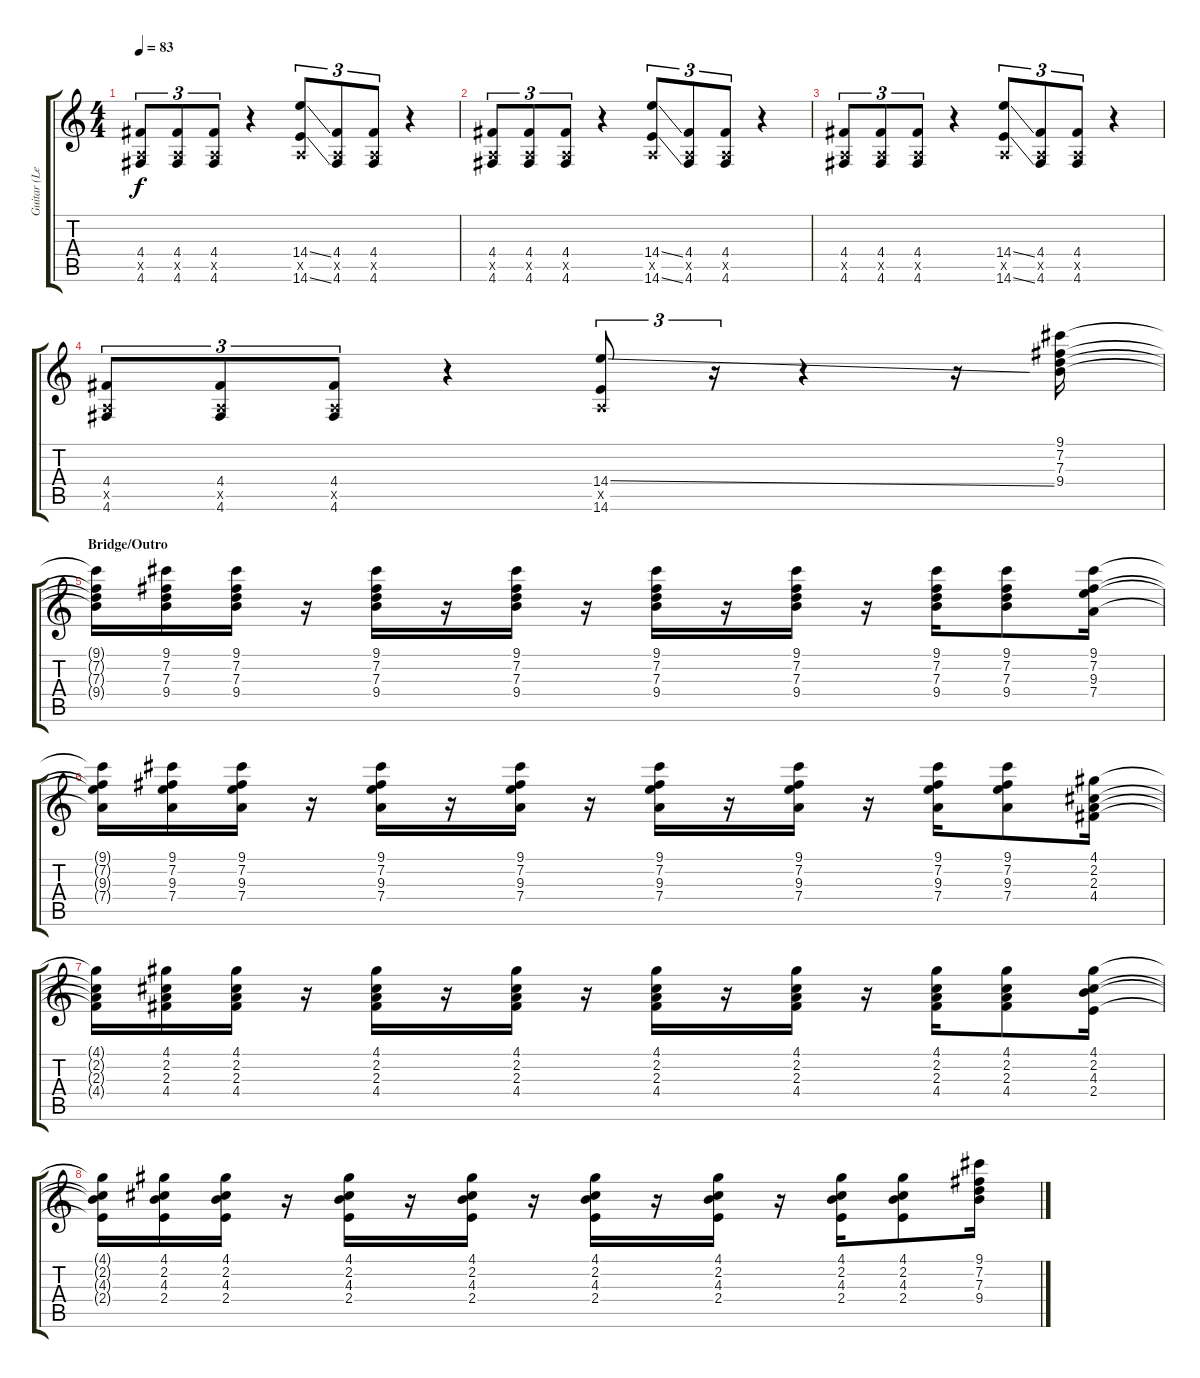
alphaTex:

\track ("Guitar (Lead)" "Guitar (Le") {instrument electricguitarjazz}
\staff {score tabs}
\tuning (E4 B3 G3 D3 A2 D2) {hide}
\ts (4 4)
\tempo 83
\clef g2
\ks c
(4.4 0.5{x} 4.6).8{tu (3 2) dy f} (4.4 0.5{x} 4.6).8{tu (3 2)} (4.4 0.5{x} 4.6).8{tu (3 2)} r.4 (14.4{ss} 0.5{x} 14.6{ss}).8{tu (3 2)} (4.4 0.5{x} 4.6).8{tu (3 2)} (4.4 0.5{x} 4.6).8{tu (3 2)} r.4 |
(4.4 0.5{x} 4.6).8{tu (3 2)} (4.4 0.5{x} 4.6).8{tu (3 2)} (4.4 0.5{x} 4.6).8{tu (3 2)} r.4 (14.4{ss} 0.5{x} 14.6{ss}).8{tu (3 2)} (4.4 0.5{x} 4.6).8{tu (3 2)} (4.4 0.5{x} 4.6).8{tu (3 2)} r.4 |
(4.4 0.5{x} 4.6).8{tu (3 2)} (4.4 0.5{x} 4.6).8{tu (3 2)} (4.4 0.5{x} 4.6).8{tu (3 2)} r.4 (14.4{ss} 0.5{x} 14.6{ss}).8{tu (3 2)} (4.4 0.5{x} 4.6).8{tu (3 2)} (4.4 0.5{x} 4.6).8{tu (3 2)} r.4 |
(4.4 0.5{x} 4.6).8{tu (3 2)} (4.4 0.5{x} 4.6).8{tu (3 2)} (4.4 0.5{x} 4.6).8{tu (3 2)} r.4 (14.4{ss} 0.5{x} 14.6).8{tu (3 2)} r.16{tu (3 2)} r.4 r.16 (9.1 7.2 7.3 9.4).16 |
\section ("" "Bridge/Outro")
(9.1{t} 7.2{t} 7.3{t} 9.4{t}).16 (9.1 7.2 7.3 9.4).16 (9.1 7.2 7.3 9.4).16 r.16 (9.1 7.2 7.3 9.4).16 r.16 (9.1 7.2 7.3 9.4).16 r.16 (9.1 7.2 7.3 9.4).16 r.16 (9.1 7.2 7.3 9.4).16 r.16 (9.1 7.2 7.3 9.4).16 (9.1 7.2 7.3 9.4).8 (9.1 7.2 9.3 7.4).16 |
(9.1{t} 7.2{t} 9.3{t} 7.4{t}).16 (9.1 7.2 9.3 7.4).16 (9.1 7.2 9.3 7.4).16 r.16 (9.1 7.2 9.3 7.4).16 r.16 (9.1 7.2 9.3 7.4).16 r.16 (9.1 7.2 9.3 7.4).16 r.16 (9.1 7.2 9.3 7.4).16 r.16 (9.1 7.2 9.3 7.4).16 (9.1 7.2 9.3 7.4).8 (4.1 2.2 2.3 4.4).16 |
(4.1{t} 2.2{t} 2.3{t} 4.4{t}).16 (4.1 2.2 2.3 4.4).16 (4.1 2.2 2.3 4.4).16 r.16 (4.1 2.2 2.3 4.4).16 r.16 (4.1 2.2 2.3 4.4).16 r.16 (4.1 2.2 2.3 4.4).16 r.16 (4.1 2.2 2.3 4.4).16 r.16 (4.1 2.2 2.3 4.4).16 (4.1 2.2 2.3 4.4).8 (4.1 2.2 4.3 2.4).16 |
(4.1{t} 2.2{t} 4.3{t} 2.4{t}).16 (4.1 2.2 4.3 2.4).16 (4.1 2.2 4.3 2.4).16 r.16 (4.1 2.2 4.3 2.4).16 r.16 (4.1 2.2 4.3 2.4).16 r.16 (4.1 2.2 4.3 2.4).16 r.16 (4.1 2.2 4.3 2.4).16 r.16 (4.1 2.2 4.3 2.4).16 (4.1 2.2 4.3 2.4).8 (9.1 7.2 7.3 9.4).16
